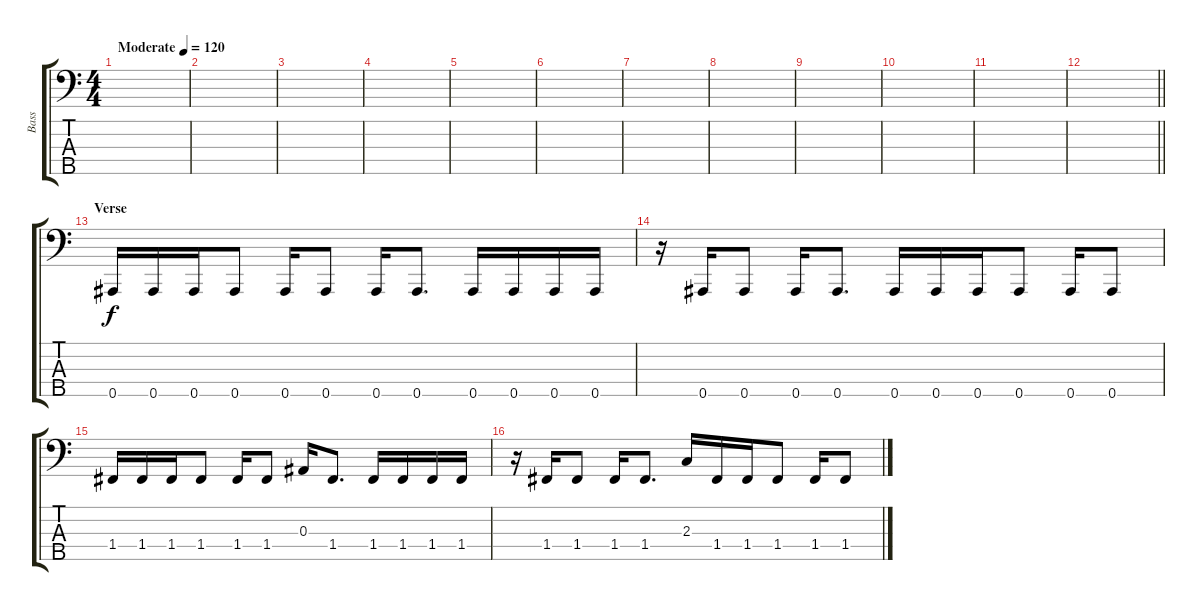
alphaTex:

\track ("Bass" "Bass") {instrument electricbassfinger}
\staff {score tabs}
\tuning (Ab2 Eb2 Bb1 F1 Bb0) {hide}
\ts (4 4)
\tempo (120 "Moderate")
\clef f4
\ks c
|
|
|
|
|
|
|
|
|
|
|
\barLineRight lightlight
|
\section ("" "Verse")
0.5.16 0.5.16 0.5.16 0.5.8 0.5.16 0.5.8 0.5.16 0.5.8{d} 0.5.16 0.5.16 0.5.16 0.5.16 |
r.16 0.5.16 0.5.8 0.5.16 0.5.8{d} 0.5.16 0.5.16 0.5.16 0.5.8 0.5.16 0.5.8 |
1.4.16 1.4.16 1.4.16 1.4.8 1.4.16 1.4.8 0.3.16 1.4.8{d} 1.4.16 1.4.16 1.4.16 1.4.16 |
r.16 1.4.16 1.4.8 1.4.16 1.4.8{d} 2.3.16 1.4.16 1.4.16 1.4.8 1.4.16 1.4.8
